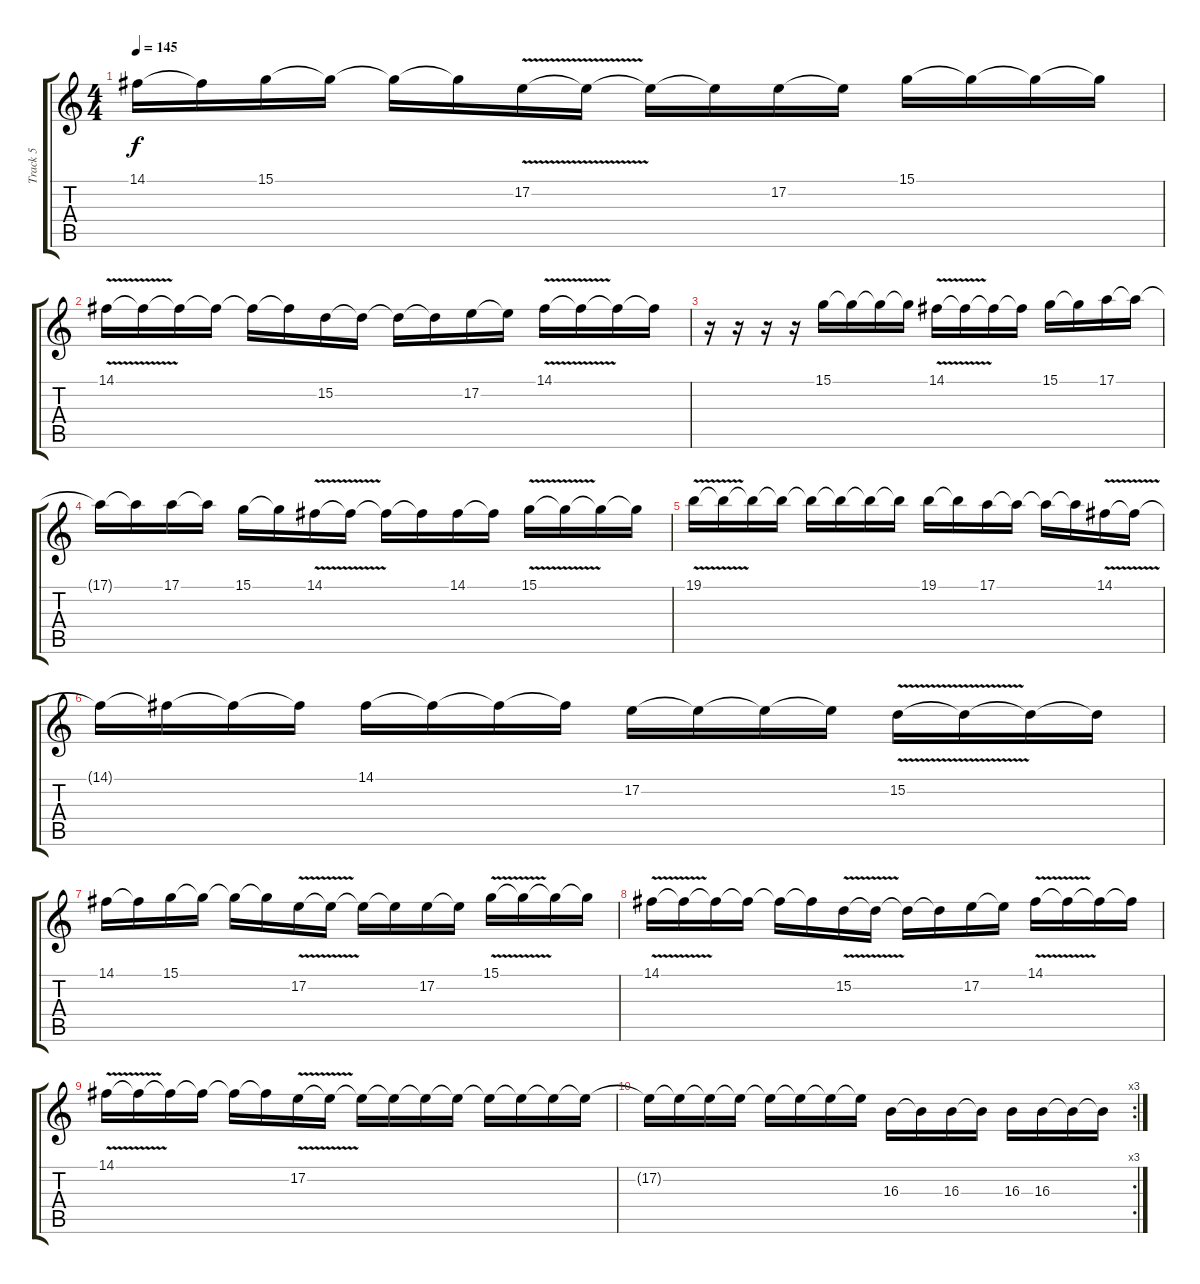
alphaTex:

\track ("Track 5" "Track 5") {instrument lead5charang}
\staff {score tabs}
\tuning (E4 B3 G3 D3 A2 E2) {hide}
\ts (4 4)
\tempo 145
\clef g2
\ks c
14.1.16{dy f} 14.1{t}.16 15.1.16 15.1{t}.16 15.1{t}.16 15.1{t}.16 17.2{v}.16 17.2{t}.16 17.2{t}.16 17.2{t}.16 17.2.16 17.2{t}.16 15.1.16 15.1{t}.16 15.1{t}.16 15.1{t}.16 |
14.1{v}.16 14.1{t}.16 14.1{t}.16 14.1{t}.16 14.1{t}.16 14.1{t}.16 15.2.16 15.2{t}.16 15.2{t}.16 15.2{t}.16 17.2.16 17.2{t}.16 14.1{v}.16 14.1{t}.16 14.1{t}.16 14.1{t}.16 |
r.16 r.16 r.16 r.16 15.1.16 15.1{t}.16 15.1{t}.16 15.1{t}.16 14.1{v}.16 14.1{t}.16 14.1{t}.16 14.1{t}.16 15.1.16 15.1{t}.16 17.1.16 17.1{t}.16 |
17.1{t}.16 17.1{t}.16 17.1.16 17.1{t}.16 15.1.16 15.1{t}.16 14.1{v}.16 14.1{t}.16 14.1{t}.16 14.1{t}.16 14.1.16 14.1{t}.16 15.1{v}.16 15.1{t}.16 15.1{t}.16 15.1{t}.16 |
19.1{v}.16 19.1{t}.16 19.1{t}.16 19.1{t}.16 19.1{t}.16 19.1{t}.16 19.1{t}.16 19.1{t}.16 19.1.16 19.1{t}.16 17.1.16 17.1{t}.16 17.1{t}.16 17.1{t}.16 14.1{v}.16 14.1{t}.16 |
14.1{t}.16 14.1{t}.16 14.1{t}.16 14.1{t}.16 14.1.16 14.1{t}.16 14.1{t}.16 14.1{t}.16 17.2.16 17.2{t}.16 17.2{t}.16 17.2{t}.16 15.2{v}.16 15.2{t}.16 15.2{t}.16 15.2{t}.16 |
14.1.16 14.1{t}.16 15.1.16 15.1{t}.16 15.1{t}.16 15.1{t}.16 17.2{v}.16 17.2{t}.16 17.2{t}.16 17.2{t}.16 17.2.16 17.2{t}.16 15.1{v}.16 15.1{t}.16 15.1{t}.16 15.1{t}.16 |
14.1{v}.16 14.1{t}.16 14.1{t}.16 14.1{t}.16 14.1{t}.16 14.1{t}.16 15.2{v}.16 15.2{t}.16 15.2{t}.16 15.2{t}.16 17.2.16 17.2{t}.16 14.1{v}.16 14.1{t}.16 14.1{t}.16 14.1{t}.16 |
14.1{v}.16 14.1{t}.16 14.1{t}.16 14.1{t}.16 14.1{t}.16 14.1{t}.16 17.2{v}.16 17.2{t}.16 17.2{t}.16 17.2{t}.16 17.2{t}.16 17.2{t}.16 17.2{t}.16 17.2{t}.16 17.2{t}.16 17.2{t}.16 |
\rc 3
17.2{t}.16 17.2{t}.16 17.2{t}.16 17.2{t}.16 17.2{t}.16 17.2{t}.16 17.2{t}.16 17.2{t}.16 16.3.16 16.3{t}.16 16.3.16 16.3{t}.16 16.3.16 16.3.16 16.3{t}.16 16.3{t}.16
